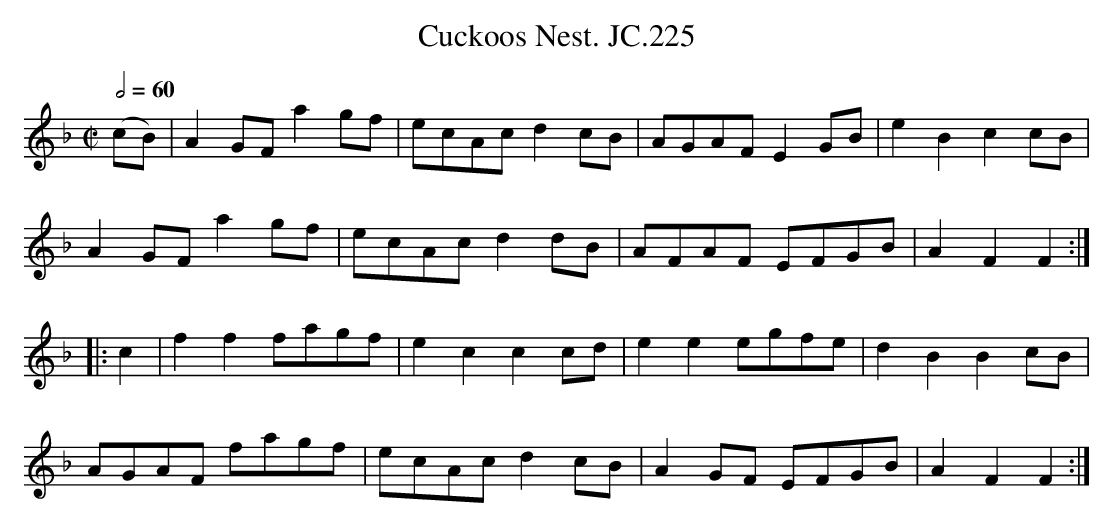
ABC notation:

X:1
T:Cuckoos Nest. JC.225
M:C|
L:1/8
Q:2/4=60
K:F
(cB)|\\
A2GF a2gf|ecAc d2cB|AGAF E2GB|e2B2 c2cB|
A2GF a2gf|ecAc d2dB|AFAF EFGB|A2F2 F2:|
|:c2|f2f2 fagf|e2c2 c2cd|e2e2 egfe|d2B2 B2cB|
AGAF fagf|ecAc d2cB|A2GF EFGB|A2F2 F2:|
